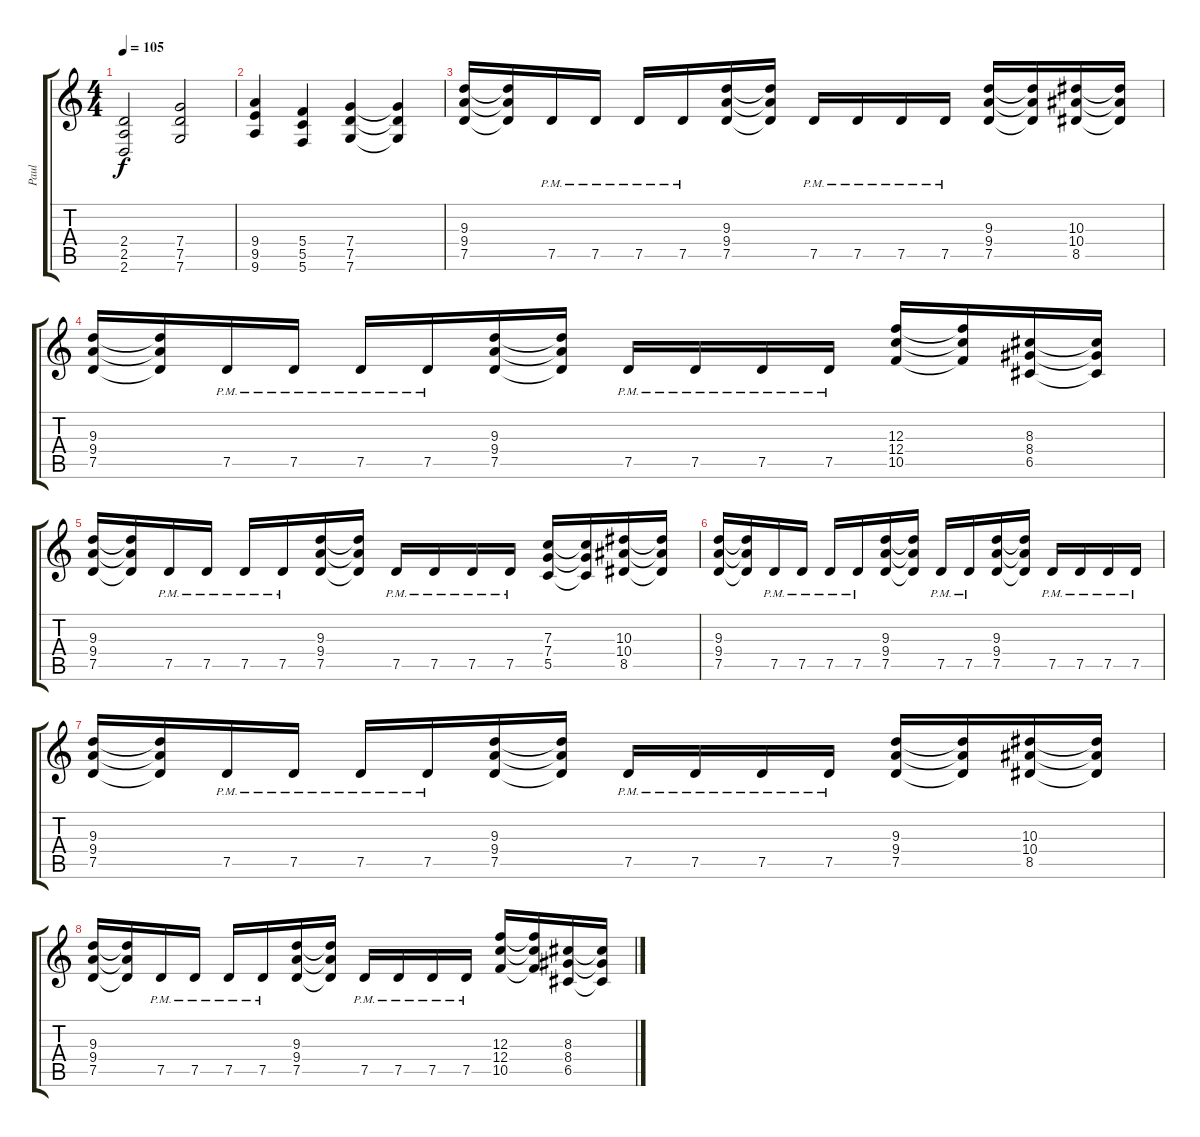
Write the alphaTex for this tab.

\track ("Paul" "Paul") {instrument distortionguitar}
\staff {score tabs}
\tuning (D4 A3 F3 C3 G2 C2) {hide}
\ts (4 4)
\tempo 105
\clef g2
\ks c
(2.4 2.5 2.6).2{dy f} (7.4 7.5 7.6).2 |
(9.4 9.5 9.6).4 (5.4 5.5 5.6).4 (7.4 7.5 7.6).4 (7.4{t} 7.5{t} 7.6{t}).4 |
(9.3 9.4 7.5).16 (9.3{t} 9.4{t} 7.5{t}).16 7.5{pm}.16 7.5{pm}.16 7.5{pm}.16 7.5{pm}.16 (9.3 9.4 7.5).16 (9.3{t} 9.4{t} 7.5{t}).16 7.5{pm}.16 7.5{pm}.16 7.5{pm}.16 7.5{pm}.16 (9.3 9.4 7.5).16 (9.3{t} 9.4{t} 7.5{t}).16 (10.3 10.4 8.5).16 (10.3{t} 10.4{t} 8.5{t}).16 |
(9.3 9.4 7.5).16 (9.3{t} 9.4{t} 7.5{t}).16 7.5{pm}.16 7.5{pm}.16 7.5{pm}.16 7.5{pm}.16 (9.3 9.4 7.5).16 (9.3{t} 9.4{t} 7.5{t}).16 7.5{pm}.16 7.5{pm}.16 7.5{pm}.16 7.5{pm}.16 (12.3 12.4 10.5).16 (12.3{t} 12.4{t} 10.5{t}).16 (8.3 8.4 6.5).16 (8.3{t} 8.4{t} 6.5{t}).16 |
(9.3 9.4 7.5).16 (9.3{t} 9.4{t} 7.5{t}).16 7.5{pm}.16 7.5{pm}.16 7.5{pm}.16 7.5{pm}.16 (9.3 9.4 7.5).16 (9.3{t} 9.4{t} 7.5{t}).16 7.5{pm}.16 7.5{pm}.16 7.5{pm}.16 7.5{pm}.16 (7.3 7.4 5.5).16 (7.3{t} 7.4{t} 5.5{t}).16 (10.3 10.4 8.5).16 (10.3{t} 10.4{t} 8.5{t}).16 |
(9.3 9.4 7.5).16 (9.3{t} 9.4{t} 7.5{t}).16 7.5{pm}.16 7.5{pm}.16 7.5{pm}.16 7.5{pm}.16 (9.3 9.4 7.5).16 (9.3{t} 9.4{t} 7.5{t}).16 7.5{pm}.16 7.5{pm}.16 (9.3 9.4 7.5).16 (9.3{t} 9.4{t} 7.5{t}).16 7.5{pm}.16 7.5{pm}.16 7.5{pm}.16 7.5{pm}.16 |
(9.3 9.4 7.5).16 (9.3{t} 9.4{t} 7.5{t}).16 7.5{pm}.16 7.5{pm}.16 7.5{pm}.16 7.5{pm}.16 (9.3 9.4 7.5).16 (9.3{t} 9.4{t} 7.5{t}).16 7.5{pm}.16 7.5{pm}.16 7.5{pm}.16 7.5{pm}.16 (9.3 9.4 7.5).16 (9.3{t} 9.4{t} 7.5{t}).16 (10.3 10.4 8.5).16 (10.3{t} 10.4{t} 8.5{t}).16 |
(9.3 9.4 7.5).16 (9.3{t} 9.4{t} 7.5{t}).16 7.5{pm}.16 7.5{pm}.16 7.5{pm}.16 7.5{pm}.16 (9.3 9.4 7.5).16 (9.3{t} 9.4{t} 7.5{t}).16 7.5{pm}.16 7.5{pm}.16 7.5{pm}.16 7.5{pm}.16 (12.3 12.4 10.5).16 (12.3{t} 12.4{t} 10.5{t}).16 (8.3 8.4 6.5).16 (8.3{t} 8.4{t} 6.5{t}).16
